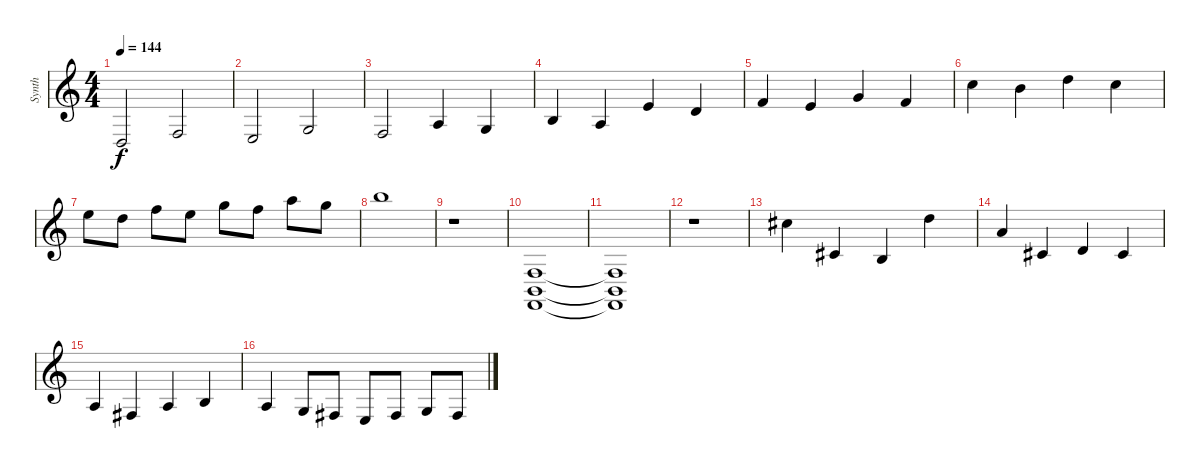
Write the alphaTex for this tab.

\track ("Synth" "Synth") {instrument acousticgrandpiano}
\staff {score}
\tuning (D4 A3 F3 C3 G2 D2) {hide}
\ts (4 4)
\tempo 144
\clef g2
\ks c
2.4.2{dy f instrument acousticgrandpiano} 0.3.2 |
4.4.2 2.3.2 |
0.3.2 0.2.4 2.3.4 |
2.2.4 0.2.4 2.1.4 0.1.4 |
3.1.4 2.1.4 5.1.4 3.1.4 |
10.1.4 9.1.4 12.1.4 10.1.4 |
14.1.8 12.1.8 15.1.8 14.1.8 17.1.8 15.1.8 19.1.8 17.1.8 |
21.1.1 |
r.1 |
(5.4 4.5 3.6).1 |
(5.4{t} 4.5{t} 3.6{t}).1 |
r.1 |
16.2.4 13.4.4 11.4.4 12.1.4 |
12.2.4 13.4.4 14.4.4 13.4.4 |
14.5.4 11.5.4 9.4.4 11.4.4 |
9.4.4 7.4.8 6.4.8 4.4.8 6.4.8 7.4.8 6.4.8
